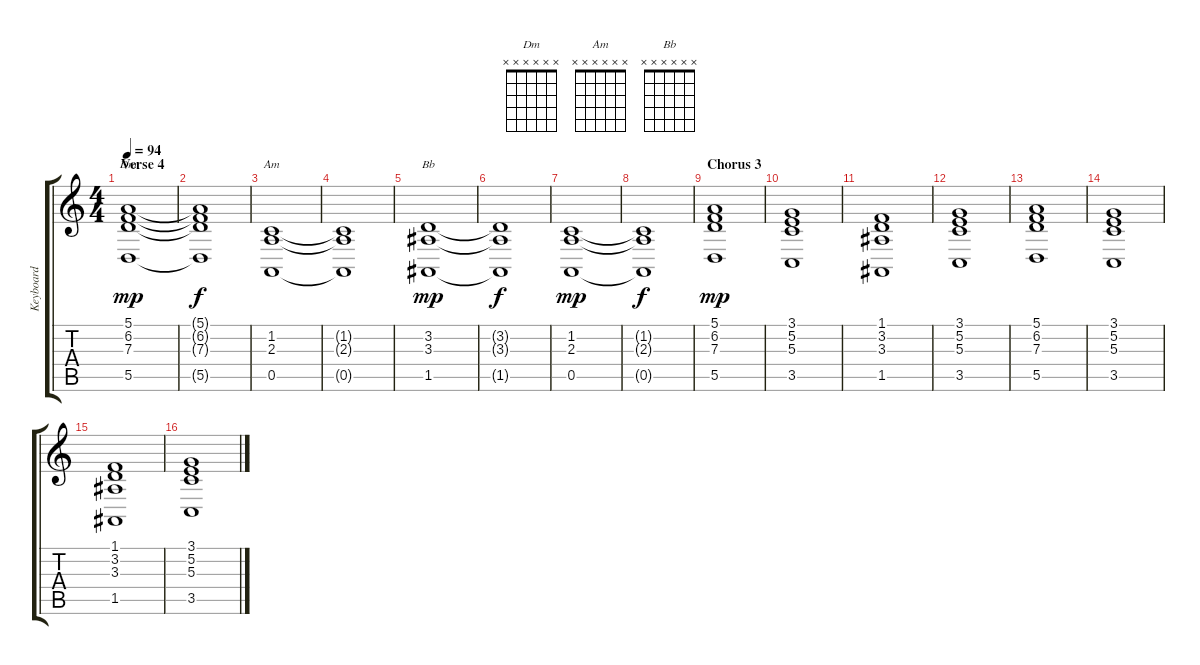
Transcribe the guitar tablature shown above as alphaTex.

\track ("Keyboard" "Keyboard") {instrument pad2warm}
\staff {score tabs}
\tuning (E4 B3 G3 D3 A2 D2) {hide}
\chord ("Dm" x x x x x x) {firstfret 0}
\chord ("Am" x x x x x x) {firstfret 0}
\chord ("Bb" x x x x x x) {firstfret 0}
\ts (4 4)
\section ("" "Verse 4")
\tempo 94
\clef g2
\ks c
(5.1 6.2 7.3 5.5).1{ch "Dm" dy mp} |
(5.1{t} 6.2{t} 7.3{t} 5.5{t}).1{dy f} |
(1.2 2.3 0.5).1{ch "Am"} |
(1.2{t} 2.3{t} 0.5{t}).1 |
(3.2 3.3 1.5).1{ch "Bb" dy mp} |
(3.2{t} 3.3{t} 1.5{t}).1{dy f} |
(1.2 2.3 0.5).1{dy mp} |
(1.2{t} 2.3{t} 0.5{t}).1{dy f} |
\section ("" "Chorus 3")
(5.1 6.2 7.3 5.5).1{dy mp} |
(3.1 5.2 5.3 3.5).1 |
(1.1 3.2 3.3 1.5).1 |
(3.1 5.2 5.3 3.5).1 |
(5.1 6.2 7.3 5.5).1 |
(3.1 5.2 5.3 3.5).1 |
(1.1 3.2 3.3 1.5).1 |
(3.1 5.2 5.3 3.5).1
